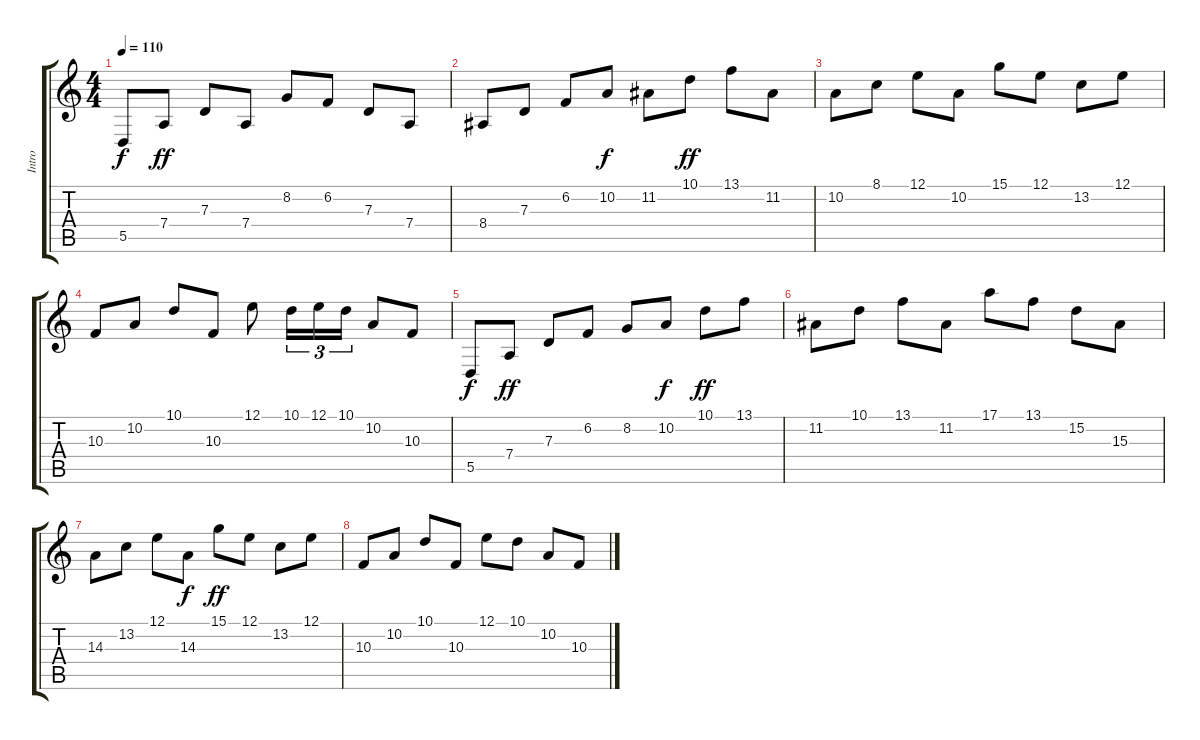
\track ("Intro" "Intro") {instrument electricpiano2}
\staff {score tabs}
\tuning (E4 B3 G3 D3 A2 E2) {hide}
\ts (4 4)
\tempo 110
\clef g2
\ks c
5.5.8{dy f} 7.4.8{dy ff} 7.3.8 7.4.8 8.2.8 6.2.8 7.3.8 7.4.8 |
8.4.8 7.3.8 6.2.8 10.2.8{dy f} 11.2.8 10.1.8{dy ff} 13.1.8 11.2.8 |
10.2.8 8.1.8 12.1.8 10.2.8 15.1.8 12.1.8 13.2.8 12.1.8 |
10.3.8 10.2.8 10.1.8 10.3.8 12.1.8 10.1.16{tu (3 2)} 12.1.16{tu (3 2)} 10.1.16{tu (3 2)} 10.2.8 10.3.8 |
5.5.8{dy f} 7.4.8{dy ff} 7.3.8 6.2.8 8.2.8 10.2.8{dy f} 10.1.8{dy ff} 13.1.8 |
11.2.8 10.1.8 13.1.8 11.2.8 17.1.8 13.1.8 15.2.8 15.3.8 |
14.3.8 13.2.8 12.1.8 14.3.8{dy f} 15.1.8{dy ff} 12.1.8 13.2.8 12.1.8 |
10.3.8 10.2.8 10.1.8 10.3.8 12.1.8 10.1.8 10.2.8 10.3.8
